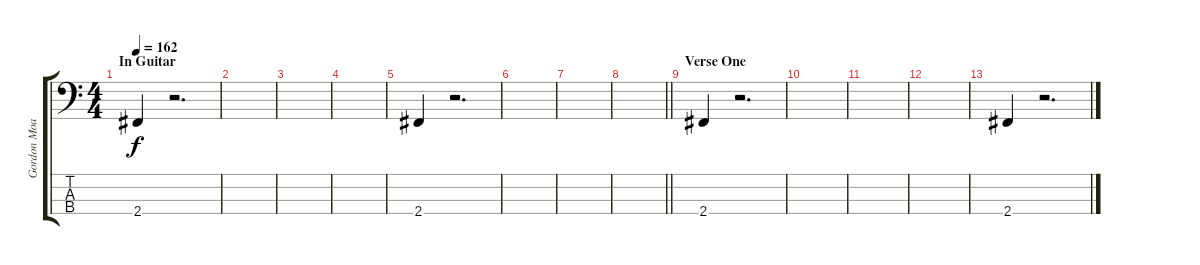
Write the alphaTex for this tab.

\track ("Gordon Moakes" "Gordon Moa") {instrument electricbassfinger}
\staff {score tabs}
\tuning (G2 D2 A1 E1) {hide}
\ts (4 4)
\section ("" "In Guitar")
\tempo 162
\clef f4
\ks c
2.4.4{dy f} r.2{d} |
|
|
|
2.4.4 r.2{d} |
|
|
\barLineRight lightlight
|
\section ("" "Verse One")
2.4.4 r.2{d} |
|
|
|
2.4.4 r.2{d}
